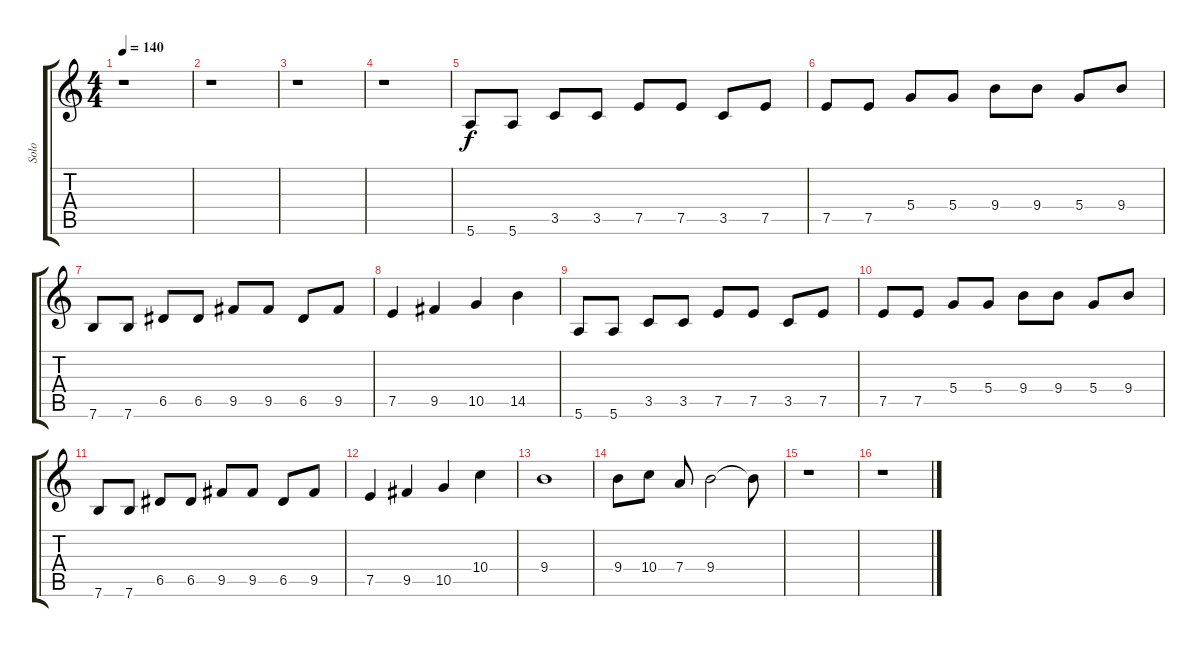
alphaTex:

\track ("Solo" "Solo") {instrument overdrivenguitar}
\staff {score tabs}
\tuning (E4 B3 G3 D3 A2 E2) {hide}
\ts (4 4)
\tempo 140
\clef g2
\ks c
r.1{dy f} |
r.1 |
r.1 |
r.1 |
5.6.8 5.6.8 3.5.8 3.5.8 7.5.8 7.5.8 3.5.8 7.5.8 |
7.5.8 7.5.8 5.4.8 5.4.8 9.4.8 9.4.8 5.4.8 9.4.8 |
7.6.8 7.6.8 6.5.8 6.5.8 9.5.8 9.5.8 6.5.8 9.5.8 |
7.5.4 9.5.4 10.5.4 14.5.4 |
5.6.8 5.6.8 3.5.8 3.5.8 7.5.8 7.5.8 3.5.8 7.5.8 |
7.5.8 7.5.8 5.4.8 5.4.8 9.4.8 9.4.8 5.4.8 9.4.8 |
7.6.8 7.6.8 6.5.8 6.5.8 9.5.8 9.5.8 6.5.8 9.5.8 |
7.5.4 9.5.4 10.5.4 10.4.4 |
9.4.1 |
9.4.8 10.4.8 7.4.8 9.4.2 9.4{t}.8 |
r.1 |
r.1
